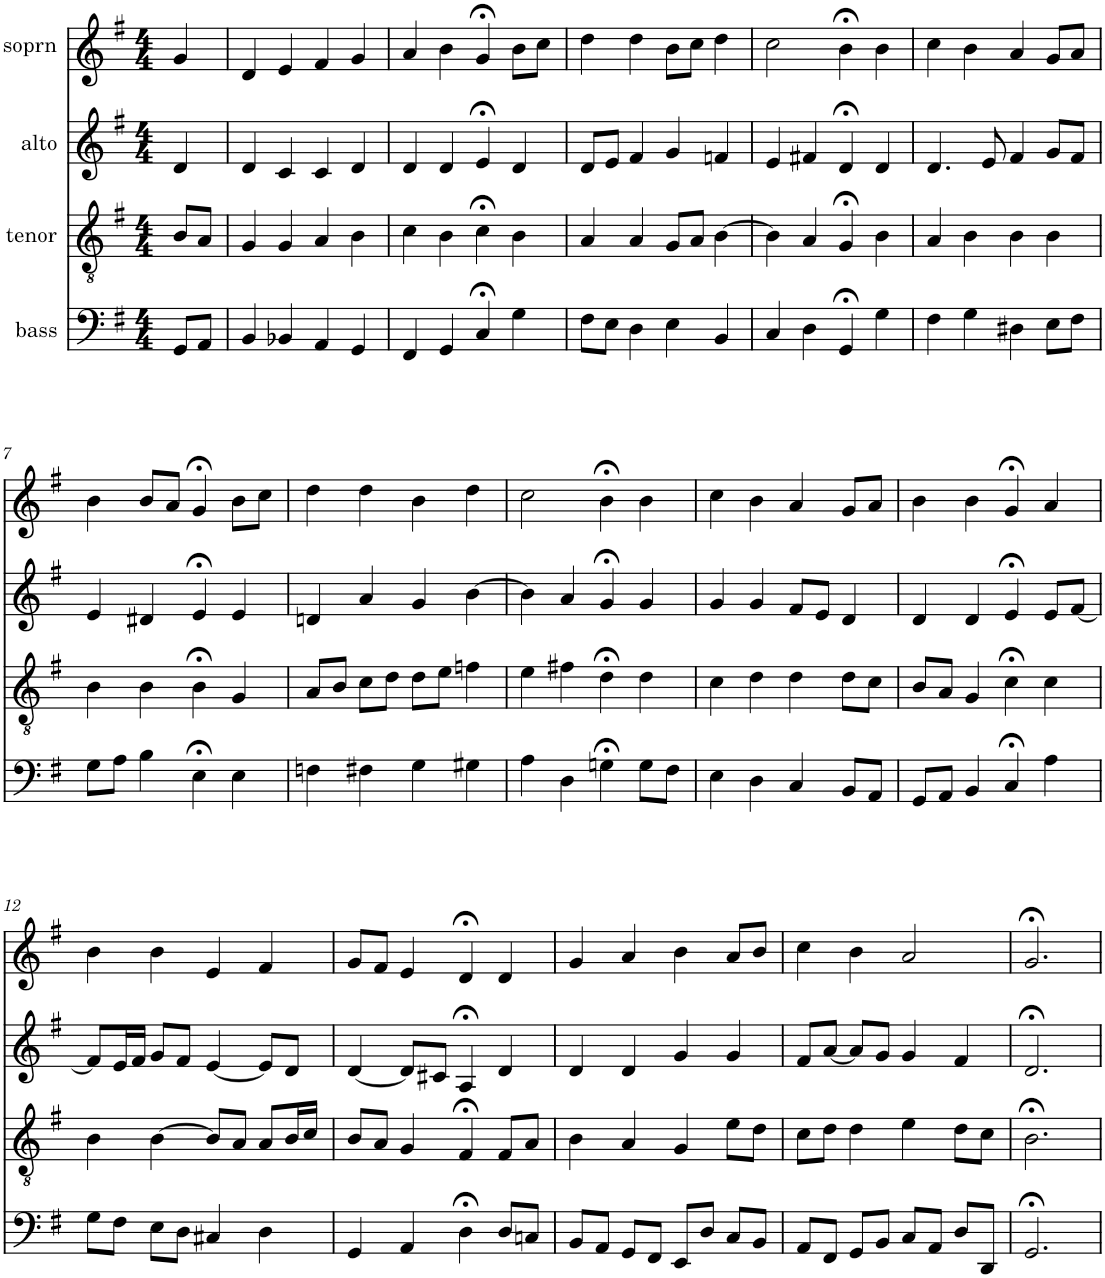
**kern	**kern	**kern	**kern
*part4	*part3	*part2	*part1
*staff4	*staff3	*staff2	*staff1
*I"bass	*I"tenor	*I"alto	*I"soprn
*clefF4	*clefGv2	*clefG2	*clefG2
*k[f#]	*k[f#]	*k[f#]	*k[f#]
*G:	*G:	*G:	*G:
*M4/4	*M4/4	*M4/4	*M4/4
=1	=1	=1	=1
8GG/L	8B/L	4d/	4g/
8AA/J	8A/J	.	.
=2	=2	=2	=2
4BB/	4G/	4d/	4d/
4BB-X/	4G/	4c/	4e/
4AA/	4A/	4c/	4f#/
4GG/	4B\	4d/	4g/
=3	=3	=3	=3
4FF#/	4c\	4d/	4a/
4GG/	4B\	4d/	4b\
4C;</	4c;<\	4e;</	4g;</
4G\	4B\	4d/	8b\L
.	.	.	8cc\J
=4	=4	=4	=4
8F#\L	4A/	8d/L	4dd\
8E\J	.	8e/J	.
4D\	4A/	4f#/	4dd\
4E\	8G/L	4g/	8b\L
.	8A/J	.	8cc\J
4BB/	[4B\	4fn/	4dd\
=5	=5	=5	=5
4C/	4B\]	4e/	2cc\
4D\	4A/	4f#X/	.
4GG;</	4G;</	4d;</	4b;<\
4G\	4B\	4d/	4b\
=6	=6	=6	=6
4F#\	4A/	4.d/	4cc\
4G\	4B\	.	4b\
.	.	8e/	.
4D#X\	4B\	4f#/	4a/
8E\L	4B\	8g/L	8g/L
8F#\J	.	8f#/J	8a/J
!!LO:LB:g=z
=7	=7	=7	=7
8G\L	4B\	4e/	4b\
8A\J	.	.	.
4B\	4B\	4d#X/	8b/L
.	.	.	8a/J
4E;<\	4B;<\	4e;</	4g;</
4E\	4G/	4e/	8b\L
.	.	.	8cc\J
=8	=8	=8	=8
4Fn\	8A/L	4dn/	4dd\
.	8B/J	.	.
4F#X\	8c\L	4a/	4dd\
.	8d\J	.	.
4G\	8d\L	4g/	4b\
.	8e\J	.	.
4G#X\	4fn\	[4b\	4dd\
=9	=9	=9	=9
4A\	4e\	4b\]	2cc\
4D\	4f#X\	4a/	.
4Gn;<\	4d;<\	4g;</	4b;<\
8G\L	4d\	4g/	4b\
8F#\J	.	.	.
=10	=10	=10	=10
4E\	4c\	4g/	4cc\
4D\	4d\	4g/	4b\
4C/	4d\	8f#/L	4a/
.	.	8e/J	.
8BB/L	8d\L	4d/	8g/L
8AA/J	8c\J	.	8a/J
=11	=11	=11	=11
8GG/L	8B/L	4d/	4b\
8AA/J	8A/J	.	.
4BB/	4G/	4d/	4b\
4C;</	4c;<\	4e;</	4g;</
4A\	4c\	8e/L	4a/
.	.	[8f#/J	.
!!LO:LB:g=z
=12	=12	=12	=12
8G\L	4B\	8f#/L]	4b\
8F#\J	.	16e/L	.
.	.	16f#/JJ	.
8E\L	[4B\	8g/L	4b\
8D\J	.	8f#/J	.
4C#X/	8B/L]	[4e/	4e/
.	8A/J	.	.
4D\	8A/L	8e/L]	4f#/
.	16B/L	8d/J	.
.	16c/JJ	.	.
=13	=13	=13	=13
4GG/	8B/L	[4d/	8g/L
.	8A/J	.	8f#/J
4AA/	4G/	8d/L]	4e/
.	.	8c#X/J	.
4D;<\	4F#;</	4A;</	4d;</
8D/L	8F#/L	4d/	4d/
8Cn/J	8A/J	.	.
=14	=14	=14	=14
8BB/L	4B\	4d/	4g/
8AA/J	.	.	.
8GG/L	4A/	4d/	4a/
8FF#/J	.	.	.
8EE/L	4G/	4g/	4b\
8D/J	.	.	.
8C/L	8e\L	4g/	8a/L
8BB/J	8d\J	.	8b/J
=15	=15	=15	=15
8AA/L	8c\L	8f#/L	4cc\
8FF#/J	8d\J	[8a/J	.
8GG/L	4d\	8a/L]	4b\
8BB/J	.	8g/J	.
8C/L	4e\	4g/	2a/
8AA/J	.	.	.
8D/L	8d\L	4f#/	.
8DD/J	8c\J	.	.
=16	=16	=16	=16
2.GG;</	2.B;<\	2.d;</	2.g;</
=	=	=	=
*-	*-	*-	*-
